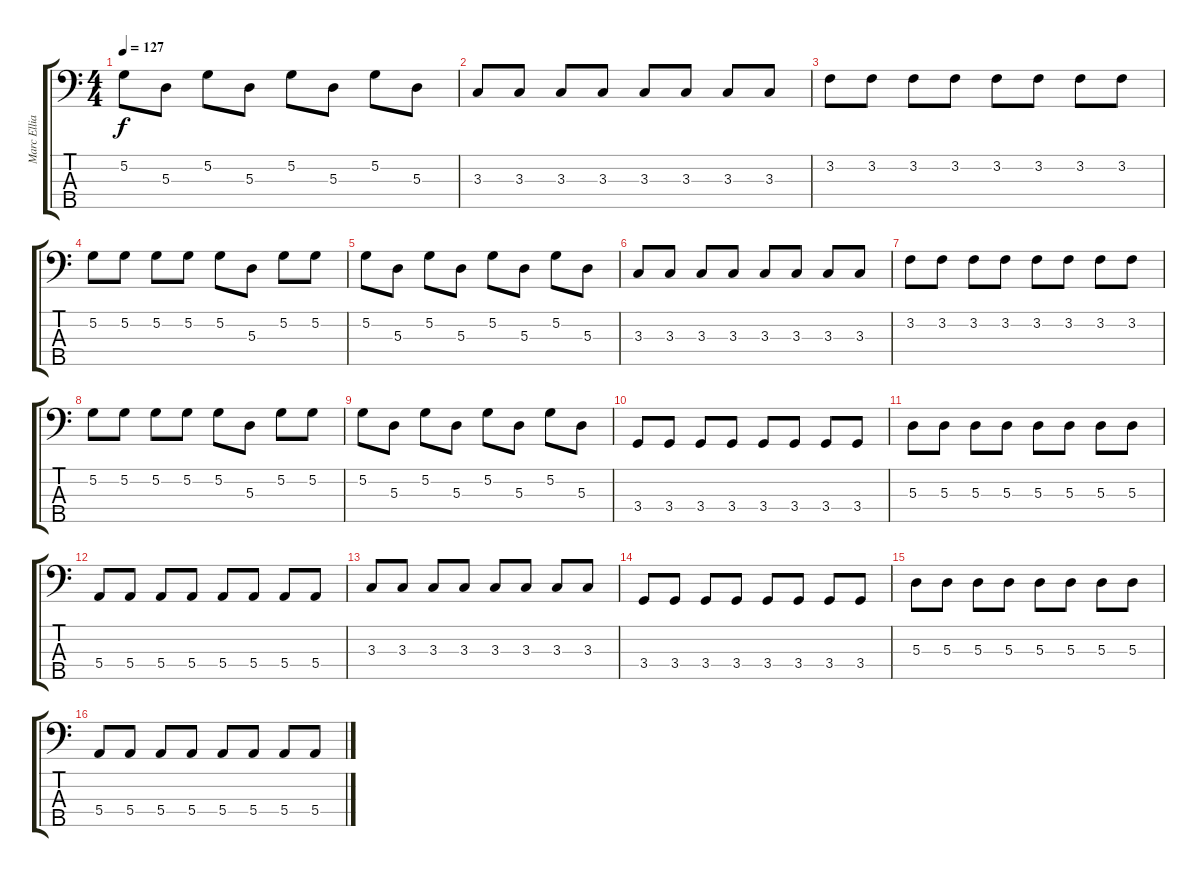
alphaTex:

\track ("Marc Elliard" "Marc Ellia") {instrument electricbassfinger}
\staff {score tabs}
\tuning (G2 D2 A1 E1 B0) {hide}
\ts (4 4)
\tempo 127
\clef f4
\ks c
5.2.8{dy f} 5.3.8 5.2.8 5.3.8 5.2.8 5.3.8 5.2.8 5.3.8 |
3.3.8 3.3.8 3.3.8 3.3.8 3.3.8 3.3.8 3.3.8 3.3.8 |
3.2.8 3.2.8 3.2.8 3.2.8 3.2.8 3.2.8 3.2.8 3.2.8 |
5.2.8 5.2.8 5.2.8 5.2.8 5.2.8 5.3.8 5.2.8 5.2.8 |
5.2.8 5.3.8 5.2.8 5.3.8 5.2.8 5.3.8 5.2.8 5.3.8 |
3.3.8 3.3.8 3.3.8 3.3.8 3.3.8 3.3.8 3.3.8 3.3.8 |
3.2.8 3.2.8 3.2.8 3.2.8 3.2.8 3.2.8 3.2.8 3.2.8 |
5.2.8 5.2.8 5.2.8 5.2.8 5.2.8 5.3.8 5.2.8 5.2.8 |
5.2.8 5.3.8 5.2.8 5.3.8 5.2.8 5.3.8 5.2.8 5.3.8 |
3.4.8 3.4.8 3.4.8 3.4.8 3.4.8 3.4.8 3.4.8 3.4.8 |
5.3.8 5.3.8 5.3.8 5.3.8 5.3.8 5.3.8 5.3.8 5.3.8 |
5.4.8 5.4.8 5.4.8 5.4.8 5.4.8 5.4.8 5.4.8 5.4.8 |
3.3.8 3.3.8 3.3.8 3.3.8 3.3.8 3.3.8 3.3.8 3.3.8 |
3.4.8 3.4.8 3.4.8 3.4.8 3.4.8 3.4.8 3.4.8 3.4.8 |
5.3.8 5.3.8 5.3.8 5.3.8 5.3.8 5.3.8 5.3.8 5.3.8 |
5.4.8 5.4.8 5.4.8 5.4.8 5.4.8 5.4.8 5.4.8 5.4.8
